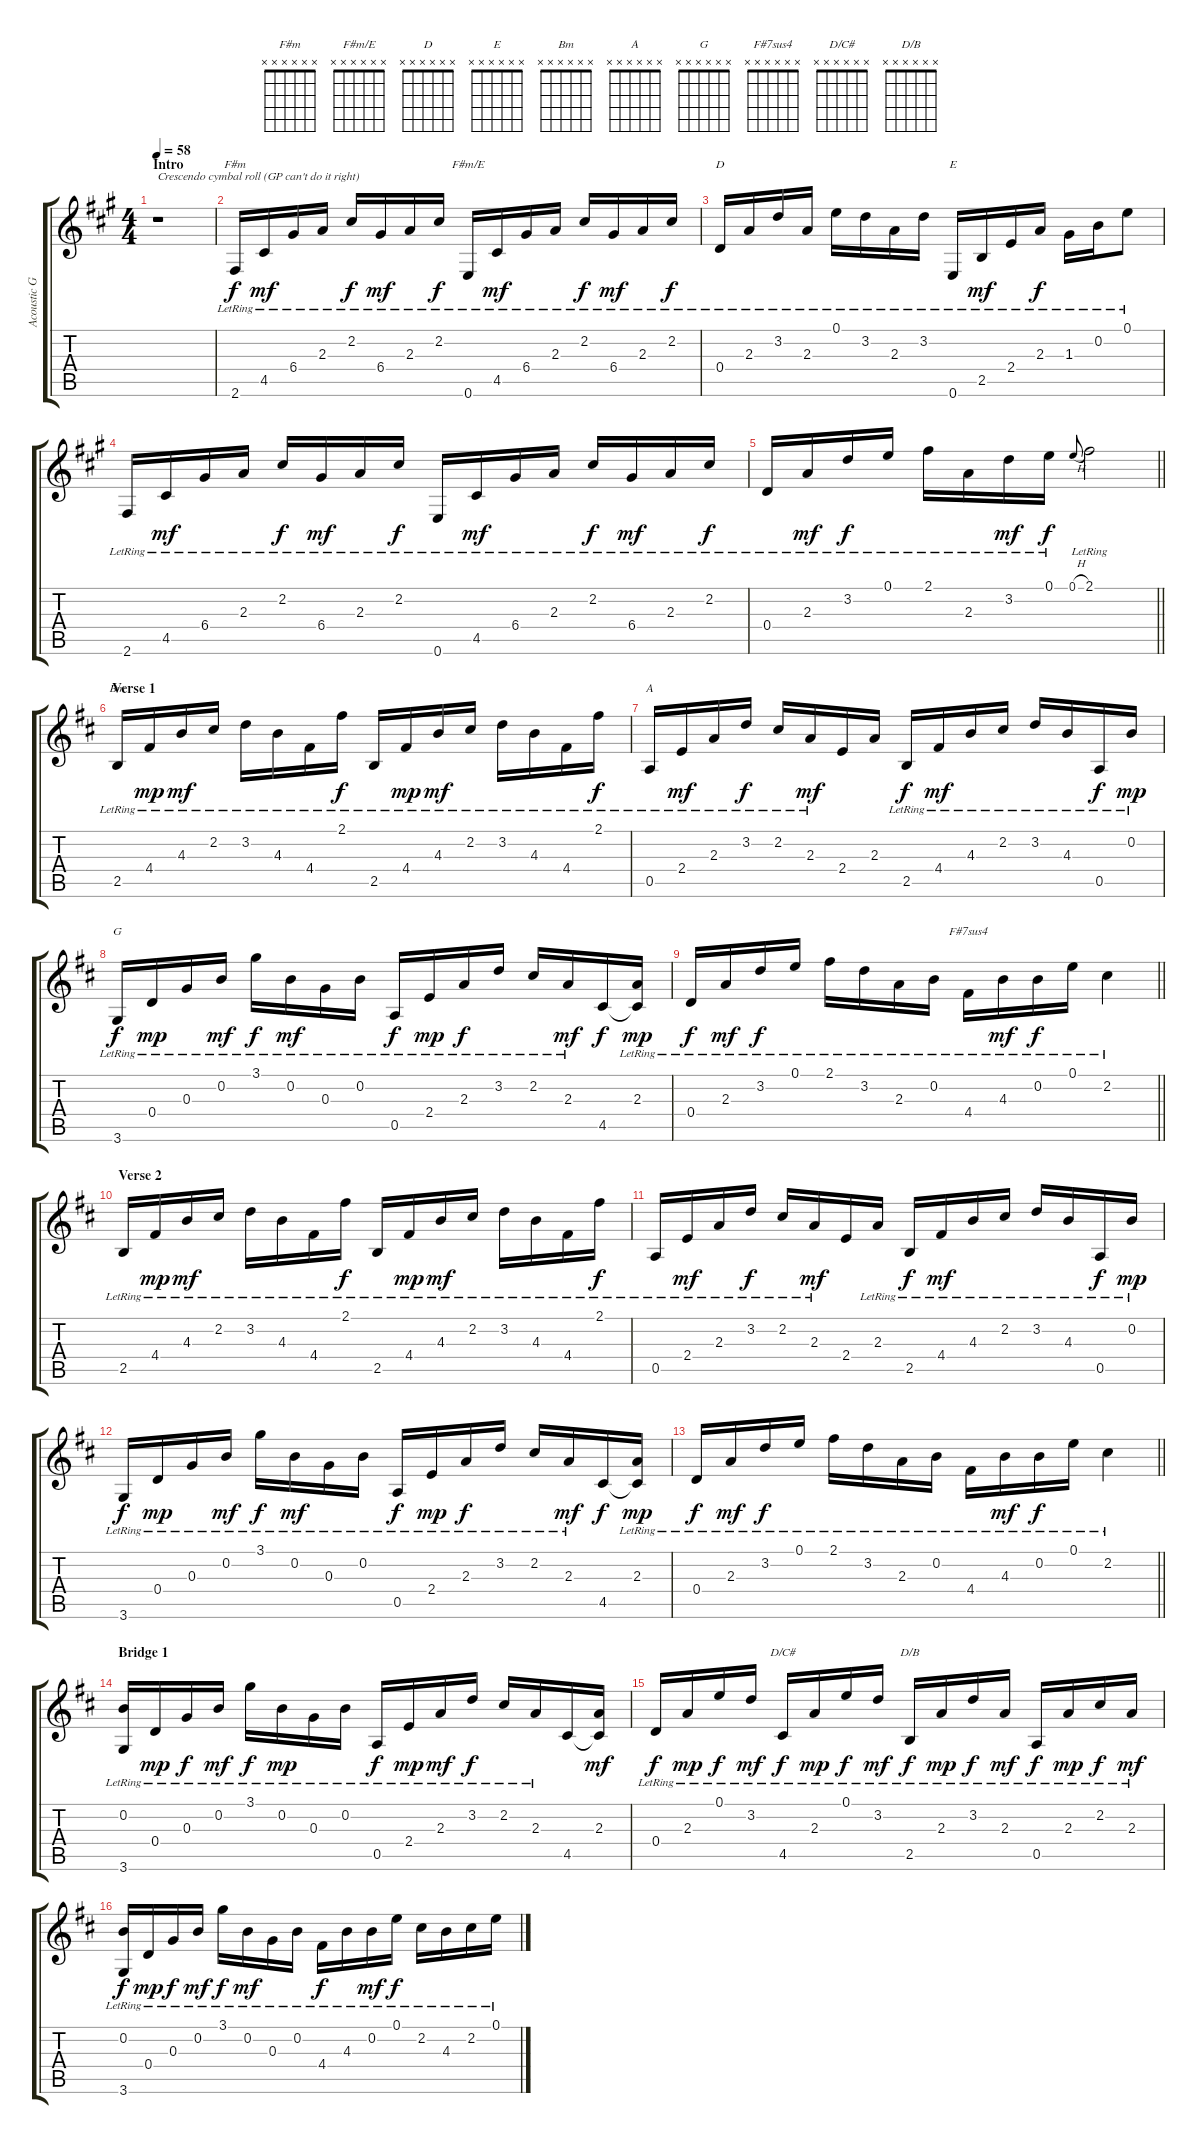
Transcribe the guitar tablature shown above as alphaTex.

\track ("Acoustic Guitar" "Acoustic G") {instrument acousticguitarsteel}
\staff {score tabs}
\tuning (E4 B3 G3 D3 A2 E2) {hide}
\chord ("F#m" x x x x x x)
\chord ("F#m/E" x x x x x x)
\chord ("D" x x x x x x)
\chord ("E" x x x x x x)
\chord ("Bm" x x x x x x)
\chord ("A" x x x x x x)
\chord ("G" x x x x x x)
\chord ("F#7sus4" x x x x x x)
\chord ("D/C#" x x x x x x)
\chord ("D/B" x x x x x x)
\ts (4 4)
\section ("" "Intro")
\tempo 58
\clef g2
\ks f#minor
r.1{txt "Crescendo cymbal roll (GP can't do it right)" dy f instrument acousticguitarsteel} |
2.6{lr}.16{ch "F#m"} 4.5{lr}.16{dy mf} 6.4{lr}.16 2.3{lr}.16 2.2{lr}.16{dy f} 6.4{lr}.16{dy mf} 2.3{lr}.16 2.2{lr}.16{dy f} 0.6{lr}.16{ch "F#m/E"} 4.5{lr}.16{dy mf} 6.4{lr}.16 2.3{lr}.16 2.2{lr}.16{dy f} 6.4{lr}.16{dy mf} 2.3{lr}.16 2.2{lr}.16{dy f} |
0.4{lr}.16{ch "D"} 2.3{lr}.16 3.2{lr}.16 2.3{lr}.16 0.1{lr}.16 3.2{lr}.16 2.3{lr}.16 3.2{lr}.16 0.6{lr}.16{ch "E"} 2.5{lr}.16{dy mf} 2.4{lr}.16 2.3{lr}.16{dy f} 1.3{lr}.16 0.2{lr}.16 0.1{lr}.8 |
2.6{lr}.16 4.5{lr}.16{dy mf} 6.4{lr}.16 2.3{lr}.16 2.2{lr}.16{dy f} 6.4{lr}.16{dy mf} 2.3{lr}.16 2.2{lr}.16{dy f} 0.6{lr}.16 4.5{lr}.16{dy mf} 6.4{lr}.16 2.3{lr}.16 2.2{lr}.16{dy f} 6.4{lr}.16{dy mf} 2.3{lr}.16 2.2{lr}.16{dy f} |
\barLineRight lightlight
0.4{lr}.16 2.3{lr}.16{dy mf} 3.2{lr}.16{dy f} 0.1{lr}.16 2.1{lr}.16 2.3{lr}.16 3.2{lr}.16{dy mf} 0.1{lr}.16{dy f} 0.1{h}.8{gr onbeat} 2.1{lr}.2 |
\section ("" "Verse 1")
\ks bminor
2.5{lr}.16{ch "Bm"} 4.4{lr}.16{dy mp} 4.3{lr}.16{dy mf} 2.2{lr}.16 3.2{lr}.16 4.3{lr}.16 4.4{lr}.16 2.1{lr}.16{dy f} 2.5{lr}.16 4.4{lr}.16{dy mp} 4.3{lr}.16{dy mf} 2.2{lr}.16 3.2{lr}.16 4.3{lr}.16 4.4{lr}.16 2.1{lr}.16{dy f} |
0.5{lr}.16{ch "A"} 2.4{lr}.16{dy mf} 2.3{lr}.16 3.2{lr}.16{dy f} 2.2{lr}.16 2.3{lr}.16{dy mf} 2.4.16 2.3.16 2.5{lr}.16{dy f} 4.4{lr}.16{dy mf} 4.3{lr}.16 2.2{lr}.16 3.2{lr}.16 4.3{lr}.16 0.5{lr}.16{dy f} 0.2{lr}.16{dy mp} |
3.6{lr}.16{ch "G" dy f} 0.4{lr}.16{dy mp} 0.3{lr}.16 0.2{lr}.16{dy mf} 3.1{lr}.16{dy f} 0.2{lr}.16{dy mf} 0.3{lr}.16 0.2{lr}.16 0.5{lr}.16{dy f} 2.4{lr}.16{dy mp} 2.3{lr}.16{dy f} 3.2{lr}.16 2.2{lr}.16 2.3{lr}.16{dy mf} 4.5.16{dy f} (2.3{lr} 4.5{t}).16{dy mp} |
\barLineRight lightlight
0.4{lr}.16{dy f} 2.3{lr}.16{dy mf} 3.2{lr}.16{dy f} 0.1{lr}.16 2.1{lr}.16 3.2{lr}.16 2.3{lr}.16 0.2{lr}.16 4.4{lr}.16{ch "F#7sus4"} 4.3{lr}.16{dy mf} 0.2{lr}.16{dy f} 0.1{lr}.16 2.2{lr}.4 |
\section ("" "Verse 2")
2.5{lr}.16 4.4{lr}.16{dy mp} 4.3{lr}.16{dy mf} 2.2{lr}.16 3.2{lr}.16 4.3{lr}.16 4.4{lr}.16 2.1{lr}.16{dy f} 2.5{lr}.16 4.4{lr}.16{dy mp} 4.3{lr}.16{dy mf} 2.2{lr}.16 3.2{lr}.16 4.3{lr}.16 4.4{lr}.16 2.1{lr}.16{dy f} |
0.5{lr}.16 2.4{lr}.16{dy mf} 2.3{lr}.16 3.2{lr}.16{dy f} 2.2{lr}.16 2.3{lr}.16{dy mf} 2.4.16 2.3{lr}.16 2.5{lr}.16{dy f} 4.4{lr}.16{dy mf} 4.3{lr}.16 2.2{lr}.16 3.2{lr}.16 4.3{lr}.16 0.5{lr}.16{dy f} 0.2{lr}.16{dy mp} |
3.6{lr}.16{dy f} 0.4{lr}.16{dy mp} 0.3{lr}.16 0.2{lr}.16{dy mf} 3.1{lr}.16{dy f} 0.2{lr}.16{dy mf} 0.3{lr}.16 0.2{lr}.16 0.5{lr}.16{dy f} 2.4{lr}.16{dy mp} 2.3{lr}.16{dy f} 3.2{lr}.16 2.2{lr}.16 2.3{lr}.16{dy mf} 4.5.16{dy f} (2.3{lr} 4.5{t}).16{dy mp} |
\barLineRight lightlight
0.4{lr}.16{dy f} 2.3{lr}.16{dy mf} 3.2{lr}.16{dy f} 0.1{lr}.16 2.1{lr}.16 3.2{lr}.16 2.3{lr}.16 0.2{lr}.16 4.4{lr}.16 4.3{lr}.16{dy mf} 0.2{lr}.16{dy f} 0.1{lr}.16 2.2{lr}.4 |
\section ("" "Bridge 1")
(0.2{lr} 3.6{lr}).16 0.4{lr}.16{dy mp} 0.3{lr}.16{dy f} 0.2{lr}.16{dy mf} 3.1{lr}.16{dy f} 0.2{lr}.16{dy mp} 0.3{lr}.16 0.2{lr}.16 0.5{lr}.16{dy f} 2.4{lr}.16{dy mp} 2.3{lr}.16{dy mf} 3.2{lr}.16{dy f} 2.2{lr}.16 2.3{lr}.16 4.5.16 (2.3 4.5{t}).16{dy mf} |
0.4{lr}.16{dy f} 2.3{lr}.16{dy mp} 0.1{lr}.16{dy f} 3.2{lr}.16{dy mf} 4.5{lr}.16{ch "D/C#" dy f} 2.3{lr}.16{dy mp} 0.1{lr}.16{dy f} 3.2{lr}.16{dy mf} 2.5{lr}.16{ch "D/B" dy f} 2.3{lr}.16{dy mp} 3.2{lr}.16{dy f} 2.3{lr}.16{dy mf} 0.5{lr}.16{dy f} 2.3{lr}.16{dy mp} 2.2{lr}.16{dy f} 2.3{lr}.16{dy mf} |
(0.2{lr} 3.6{lr}).16{dy f} 0.4{lr}.16{dy mp} 0.3{lr}.16{dy f} 0.2{lr}.16{dy mf} 3.1{lr}.16{dy f} 0.2{lr}.16{dy mf} 0.3{lr}.16 0.2{lr}.16 4.4{lr}.16{dy f} 4.3{lr}.16 0.2{lr}.16{dy mf} 0.1{lr}.16{dy f} 2.2{lr}.16 4.3{lr}.16 2.2{lr}.16 0.1{lr}.16
